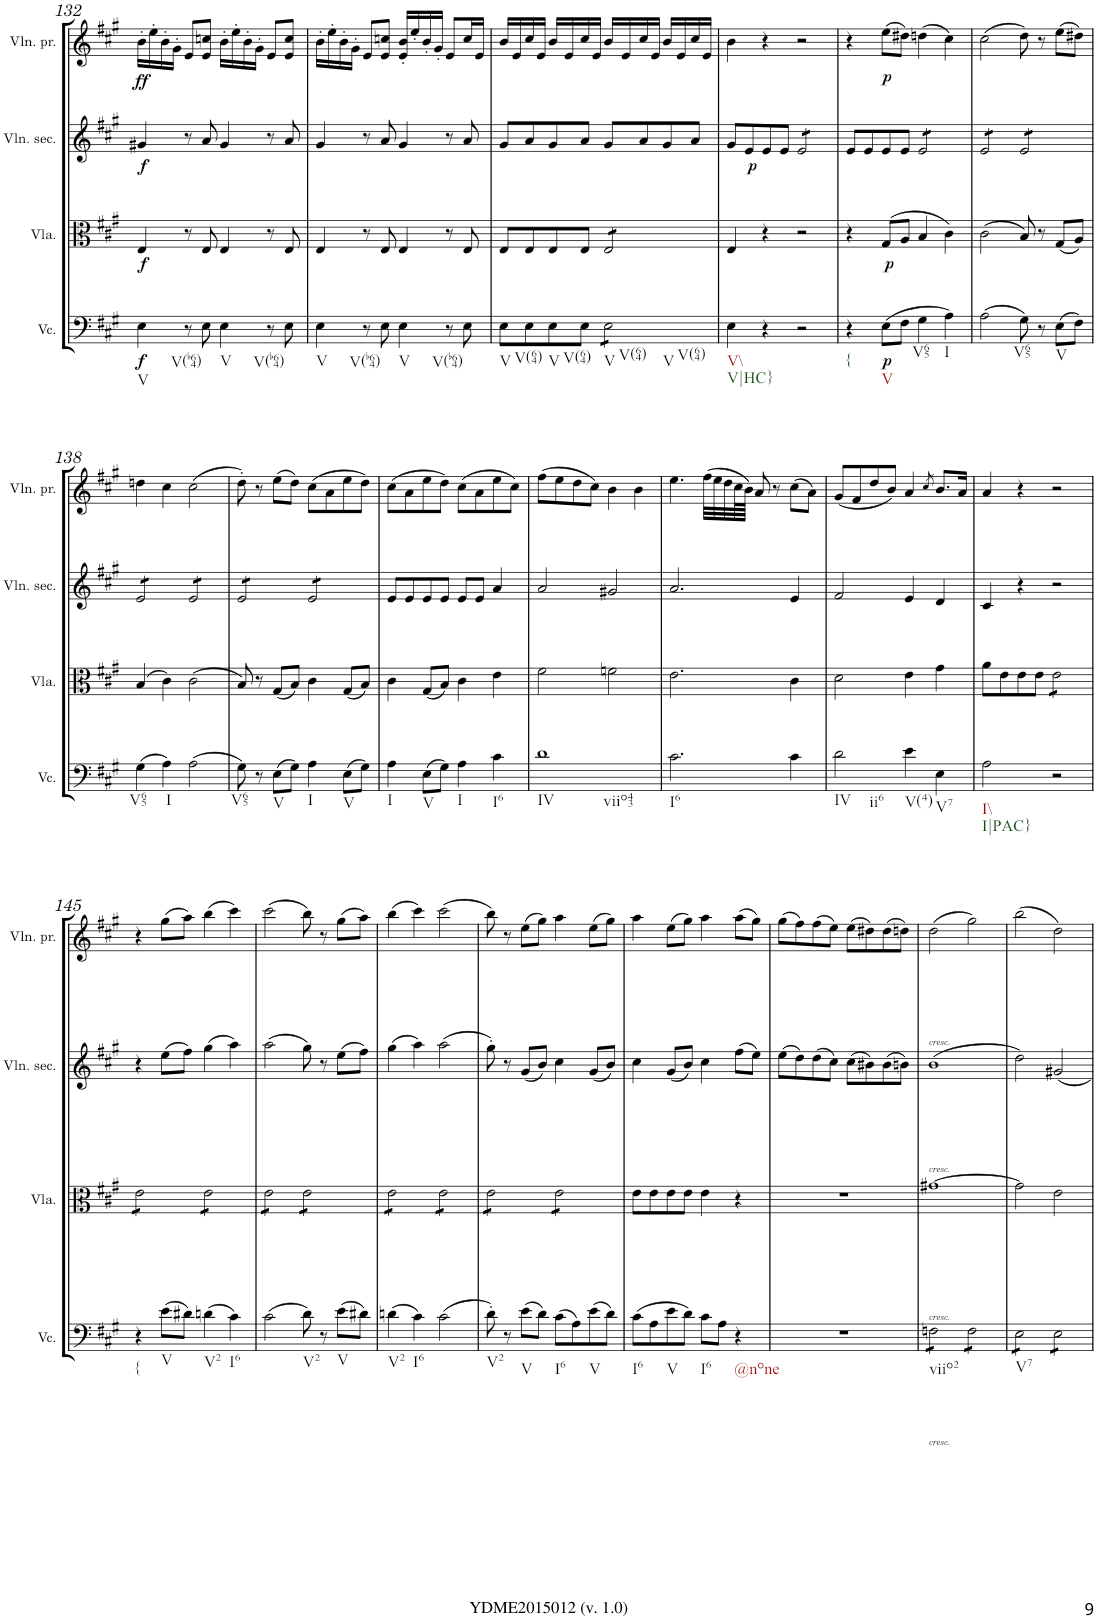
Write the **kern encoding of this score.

**kern	**dynam	**kern	**dynam	**kern	**dynam	**kern	**dynam
*part4	*part4	*part3	*part3	*part2	*part2	*part1	*part1
*staff4	*staff4	*staff3	*staff3	*staff2	*staff2	*staff1	*staff1
*I"Violoncelle	*	*I"Viola	*	*I"Violino secondo	*	*I"Violino primo	*
*I'Vc.	*	*I'Vla.	*	*I'Vln. sec.	*	*I'Vln. pr.	*
!!LO:PB:g=z
*clefF4	*	*clefC3	*	*clefG2	*	*clefG2	*
*k[f#c#g#]	*	*k[f#c#g#]	*	*k[f#c#g#]	*	*k[f#c#g#]	*
*A:	*	*A:	*	*A:	*	*A:	*
*M4/4	*	*M4/4	*	*M4/4	*	*M4/4	*
*met(c)	*	*met(c)	*	*met(c)	*	*met(c)	*
=132	=132	=132	=132	=132	=132	=132	=132
!LO:TX:b:t=V	!	!	!	!	!	!	!
!	!LO:DY:b	!	!LO:DY:b	!	!LO:DY:b	!	!LO:DY:b
4E\	f	4E/	f	4g#X/	f	16b'\LL	ff
.	.	.	.	.	.	16ee'\	.
.	.	.	.	.	.	16b'\	.
.	.	.	.	.	.	16g#'\JJ	.
8r	.	8r	.	8r	.	8e/L	.
!LO:TX:b:t=V(b64)	!	!	!	!	!	!	!
8E\	.	8E/	.	8a/	.	8e/ 8ccn/J	.
!LO:TX:b:t=V	!	!	!	!	!	!	!
4E\	.	4E/	.	4g#/	.	16b'\LL	.
.	.	.	.	.	.	16ee'\	.
.	.	.	.	.	.	16b'\	.
.	.	.	.	.	.	16g#'\JJ	.
8r	.	8r	.	8r	.	8e/L	.
!LO:TX:b:t=V(b64)	!	!	!	!	!	!	!
8E\	.	8E/	.	8a/	.	8e/ 8cc/J	.
=133	=133	=133	=133	=133	=133	=133	=133
!LO:TX:b:t=V	!	!	!	!	!	!	!
4E\	.	4E/	.	4g#/	.	16b'\LL	.
.	.	.	.	.	.	16ee'\	.
.	.	.	.	.	.	16b'\	.
.	.	.	.	.	.	16g#'\JJ	.
8r	.	8r	.	8r	.	8e/L	.
!LO:TX:b:t=V(b64)	!	!	!	!	!	!	!
8E\	.	8E/	.	8a/	.	8e/ 8ccn/J	.
!LO:TX:b:t=V	!	!	!	!	!	!	!
4E\	.	4E/	.	4g#/	.	16e/' 16b/'LL	.
.	.	.	.	.	.	16ee'/	.
.	.	.	.	.	.	16b'/	.
.	.	.	.	.	.	16g#'/JJ	.
8r	.	8r	.	8r	.	8e/L	.
!LO:TX:b:t=V(b64)	!	!	!	!	!	!	!
8E\	.	8E/	.	8a/	.	16cc/L	.
.	.	.	.	.	.	16e/JJ	.
=134	=134	=134	=134	=134	=134	=134	=134
!LO:TX:b:t=V	!	!	!	!	!	!	!
8E\L	.	8E/L	.	8g#/L	.	16b/LL	.
.	.	.	.	.	.	16e/	.
!LO:TX:b:t=V(64)	!	!	!	!	!	!	!
8E\	.	8E/	.	8a/	.	16cc#/	.
.	.	.	.	.	.	16e/JJ	.
!LO:TX:b:t=V	!	!	!	!	!	!	!
8E\	.	8E/	.	8g#/	.	16b/LL	.
.	.	.	.	.	.	16e/	.
!LO:TX:b:t=V(64)	!	!	!	!	!	!	!
8E\J	.	8E/J	.	8a/J	.	16cc#/	.
.	.	.	.	.	.	16e/JJ	.
!LO:TX:b:t=V	!	!	!	!	!	!	!
!LO:TX:b:t=V(64)	!	!	!	!	!	!	!
!LO:TX:b:t=V	!	!	!	!	!	!	!
!LO:TX:b:t=V(64)	!	!	!	!	!	!	!
*tremolo	*	*	*	*	*	*	*
*	*	*tremolo	*	*	*	*	*
8E\L	.	8E/L	.	8g#/L	.	16b/LL	.
.	.	.	.	.	.	16e/	.
8E\	.	8E/	.	8a/	.	16cc#/	.
.	.	.	.	.	.	16e/JJ	.
8E\	.	8E/	.	8g#/	.	16b/LL	.
.	.	.	.	.	.	16e/	.
8E\J	.	8E/J	.	8a/J	.	16cc#/	.
*	*	*Xtremolo	*	*	*	*	*
*Xtremolo	*	*	*	*	*	*	*
.	.	.	.	.	.	16e/JJ	.
=135	=135	=135	=135	=135	=135	=135	=135
!LO:TX:b:t=V\\	!	!	!	!	!	!	!
!LO:TX:b:t=V|HC}	!	!	!	!	!	!	!
4E\	.	4E/	.	8g#/L	.	4b\	.
!	!	!	!	!	!LO:DY:b	!	!
.	.	.	.	8e/	p	.	.
4r	.	4r	.	8e/	.	4r	.
.	.	.	.	8e/J	.	.	.
*	*	*	*	*tremolo	*	*	*
2r	.	2r	.	8e/L	.	2r	.
.	.	.	.	8e/	.	.	.
.	.	.	.	8e/	.	.	.
.	.	.	.	8e/J	.	.	.
*	*	*	*	*Xtremolo	*	*	*
=136	=136	=136	=136	=136	=136	=136	=136
!LO:TX:b:t={	!	!	!	!	!	!	!
4r	.	4r	.	8e/L	.	4r	.
.	.	.	.	8e/	.	.	.
!LO:TX:b:t=V	!	!	!	!	!	!	!
!	!LO:DY:b	!	!LO:DY:b	!	!	!	!LO:DY:b
(>8E\L	p	(>8G#/L	p	8e/	.	(>8ee\L	p
8F#\J	.	8A/J	.	8e/J	.	8dd#X\J)	.
!LO:TX:b:t=V65	!	!	!	!	!	!	!
*	*	*	*	*tremolo	*	*	*
4G#\	.	4B/	.	8e/L	.	(>4ddn\	.
.	.	.	.	8e/	.	.	.
!LO:TX:b:t=I	!	!	!	!	!	!	!
4A\)	.	4c#\)	.	8e/	.	4cc#\)	.
.	.	.	.	8e/J	.	.	.
=137	=137	=137	=137	=137	=137	=137	=137
(>2A\	.	(>2c#\	.	8e/L	.	(>2cc#\	.
.	.	.	.	8e/	.	.	.
.	.	.	.	8e/	.	.	.
.	.	.	.	8e/J	.	.	.
!LO:TX:b:t=V65	!	!	!	!	!	!	!
8G#\)	.	8B/)	.	8e/L	.	8dd\)	.
8r	.	8r	.	8e/	.	8r	.
!LO:TX:b:t=V	!	!	!	!	!	!	!
(>8E\L	.	(<8G#/L	.	8e/	.	(>8ee\L	.
8F#\J)	.	8A/J)	.	8e/J	.	8dd#X\J)	.
!!LO:LB:g=z
=138	=138	=138	=138	=138	=138	=138	=138
!LO:TX:b:t=V65	!	!	!	!	!	!	!
(>4G#\	.	(>4B/	.	8e/L	.	4ddn\	.
.	.	.	.	8e/	.	.	.
!LO:TX:b:t=I	!	!	!	!	!	!	!
4A\)	.	4c#\)	.	8e/	.	4cc#\	.
.	.	.	.	8e/J	.	.	.
(>2A\	.	(>2c#\	.	8e/L	.	(>2cc#\	.
.	.	.	.	8e/	.	.	.
.	.	.	.	8e/	.	.	.
.	.	.	.	8e/J	.	.	.
=139	=139	=139	=139	=139	=139	=139	=139
!LO:TX:b:t=V65	!	!	!	!	!	!	!
8G#\)	.	8B/)	.	8e/L	.	8dd'\)	.
8r	.	8r	.	8e/	.	8r	.
!LO:TX:b:t=V	!	!	!	!	!	!	!
(>8E\L	.	(<8G#/L	.	8e/	.	(>8ee\L	.
8G#\J)	.	8B/J)	.	8e/J	.	8dd\J)	.
!LO:TX:b:t=I	!	!	!	!	!	!	!
4A\	.	4c#\	.	8e/L	.	(>8cc#\L	.
.	.	.	.	8e/	.	8a\	.
!LO:TX:b:t=V	!	!	!	!	!	!	!
(>8E\L	.	(<8G#/L	.	8e/	.	8ee\	.
8G#\J)	.	8B/J)	.	8e/J	.	8dd\J)	.
*	*	*	*	*Xtremolo	*	*	*
=140	=140	=140	=140	=140	=140	=140	=140
!LO:TX:b:t=I	!	!	!	!	!	!	!
4A\	.	4c#\	.	8e/L	.	(>8cc#\L	.
.	.	.	.	8e/	.	8a\	.
!LO:TX:b:t=V	!	!	!	!	!	!	!
(>8E\L	.	(<8G#/L	.	8e/	.	8ee\	.
8G#\J)	.	8B/J)	.	8e/J	.	8dd\J)	.
!LO:TX:b:t=I	!	!	!	!	!	!	!
4A\	.	4c#\	.	8e/L	.	(>8cc#\L	.
.	.	.	.	8e/J	.	8a\	.
!LO:TX:b:t=I6	!	!	!	!	!	!	!
4c#\	.	4e\	.	4a/	.	8ee\	.
.	.	.	.	.	.	8cc#\J)	.
=141	=141	=141	=141	=141	=141	=141	=141
!LO:TX:b:t=IV	!	!	!	!	!	!	!
!LO:TX:b:t=viio43	!	!	!	!	!	!	!
1d	.	2f#\	.	2a/	.	(>8ff#\L	.
.	.	.	.	.	.	8ee\	.
.	.	.	.	.	.	8dd\	.
.	.	.	.	.	.	8cc#\J)	.
.	.	2fn\	.	2g#X/	.	4b\	.
.	.	.	.	.	.	4b\	.
=142	=142	=142	=142	=142	=142	=142	=142
!LO:TX:b:t=I6	!	!	!	!	!	!	!
2.c#\	.	2.e\	.	2.a/	.	4.ee\	.
.	.	.	.	.	.	(>32ff#\LLL	.
.	.	.	.	.	.	32ee\	.
.	.	.	.	.	.	32dd\	.
.	.	.	.	.	.	64cc#\L	.
.	.	.	.	.	.	64b\JJJJ)	.
.	.	.	.	.	.	8a/	.
.	.	.	.	.	.	8r	.
4c#\	.	4c#\	.	4e/	.	(>8cc#\L	.
.	.	.	.	.	.	8a\J)	.
=143	=143	=143	=143	=143	=143	=143	=143
!LO:TX:b:t=IV	!	!	!	!	!	!	!
!LO:TX:b:t=ii6	!	!	!	!	!	!	!
2d\	.	2d\	.	2f#/	.	(<8g#/L	.
.	.	.	.	.	.	8f#/	.
.	.	.	.	.	.	8dd/	.
.	.	.	.	.	.	8b/J)	.
!LO:TX:b:t=V(4)	!	!	!	!	!	!	!
4e\	.	4e\	.	4e/	.	4a/	.
.	.	.	.	.	.	8qcc#/	.
!LO:TX:b:t=V7	!	!	!	!	!	!	!
4E\	.	4g#\	.	4d/	.	8.b/L	.
.	.	.	.	.	.	16a/Jk	.
=144	=144	=144	=144	=144	=144	=144	=144
!LO:TX:b:t=I\\	!	!	!	!	!	!	!
!LO:TX:b:t=I|PAC}	!	!	!	!	!	!	!
2A\	.	8a\L	.	4c#/	.	4a/	.
.	.	8e\	.	.	.	.	.
.	.	8e\	.	4r	.	4r	.
.	.	8e\J	.	.	.	.	.
*	*	*tremolo	*	*	*	*	*
2r	.	8e\L	.	2r	.	2r	.
.	.	8e\	.	.	.	.	.
.	.	8e\	.	.	.	.	.
.	.	8e\J	.	.	.	.	.
!!LO:LB:g=z
=145	=145	=145	=145	=145	=145	=145	=145
!LO:TX:b:t={	!	!	!	!	!	!	!
4r	.	8e\L	.	4r	.	4r	.
.	.	8e\	.	.	.	.	.
!LO:TX:b:t=V	!	!	!	!	!	!	!
(>8e\L	.	8e\	.	(>8ee\L	.	(>8gg#\L	.
8d#X\J)	.	8e\J	.	8ff#\J)	.	8aa\J)	.
!LO:TX:b:t=V2	!	!	!	!	!	!	!
(>4dn\	.	8e\L	.	(>4gg#\	.	(>4bb\	.
.	.	8e\	.	.	.	.	.
!LO:TX:b:t=I6	!	!	!	!	!	!	!
4c#\)	.	8e\	.	4aa\)	.	4ccc#\)	.
.	.	8e\J	.	.	.	.	.
=146	=146	=146	=146	=146	=146	=146	=146
(>2c#\	.	8e\L	.	(>2aa\	.	(>2ccc#\	.
.	.	8e\	.	.	.	.	.
.	.	8e\	.	.	.	.	.
.	.	8e\J	.	.	.	.	.
!LO:TX:b:t=V2	!	!	!	!	!	!	!
8d\)	.	8e\L	.	8gg#\)	.	8bb\)	.
8r	.	8e\	.	8r	.	8r	.
!LO:TX:b:t=V	!	!	!	!	!	!	!
(>8e\L	.	8e\	.	(>8ee\L	.	(>8gg#\L	.
8d#X\J)	.	8e\J	.	8ff#\J)	.	8aa\J)	.
=147	=147	=147	=147	=147	=147	=147	=147
!LO:TX:b:t=V2	!	!	!	!	!	!	!
(>4dn\	.	8e\L	.	(>4gg#\	.	(>4bb\	.
.	.	8e\	.	.	.	.	.
!LO:TX:b:t=I6	!	!	!	!	!	!	!
4c#\)	.	8e\	.	4aa\)	.	4ccc#\)	.
.	.	8e\J	.	.	.	.	.
(>2c#\	.	8e\L	.	(>2aa\	.	(>2ccc#\	.
.	.	8e\	.	.	.	.	.
.	.	8e\	.	.	.	.	.
.	.	8e\J	.	.	.	.	.
=148	=148	=148	=148	=148	=148	=148	=148
!LO:TX:b:t=V2	!	!	!	!	!	!	!
8d'\)	.	8e\L	.	8gg#'\)	.	8bb\)	.
8r	.	8e\	.	8r	.	8r	.
!LO:TX:b:t=V	!	!	!	!	!	!	!
(>8e\L	.	8e\	.	(<8g#/L	.	(>8ee\L	.
8d\J)	.	8e\J	.	8b/J)	.	8gg#\J)	.
!LO:TX:b:t=I6	!	!	!	!	!	!	!
(>8c#\L	.	8e\L	.	4cc#\	.	4aa\	.
8A\)	.	8e\	.	.	.	.	.
!LO:TX:b:t=V	!	!	!	!	!	!	!
(>8e\	.	8e\	.	(<8g#/L	.	(>8ee\L	.
8d\J)	.	8e\J	.	8b/J)	.	8gg#\J)	.
*	*	*Xtremolo	*	*	*	*	*
=149	=149	=149	=149	=149	=149	=149	=149
!LO:TX:b:t=I6	!	!	!	!	!	!	!
(>8c#\L	.	8e\L	.	4cc#\	.	4aa\	.
8A\	.	8e\	.	.	.	.	.
!LO:TX:b:t=V	!	!	!	!	!	!	!
8e\	.	8e\	.	(<8g#/L	.	(>8ee\L	.
8d\J)	.	8e\J	.	8b/J)	.	8gg#\J)	.
!LO:TX:b:t=I6	!	!	!	!	!	!	!
8c#\L	.	4e\	.	4cc#\	.	4aa\	.
8A\J	.	.	.	.	.	.	.
!LO:TX:b:t=@none	!	!	!	!	!	!	!
4r	.	4r	.	(>8ff#\L	.	(>8aa\L	.
.	.	.	.	8ee\J)	.	8gg#\J)	.
=150	=150	=150	=150	=150	=150	=150	=150
1r	.	1r	.	(>8ee\L	.	(>8gg#\L	.
.	.	.	.	8dd\)	.	8ff#\)	.
.	.	.	.	(>8dd\	.	(>8ff#\	.
.	.	.	.	8cc#\J)	.	8ee\J)	.
.	.	.	.	(>8cc#\L	.	(>8ee\L	.
.	.	.	.	8b#X\)	.	8dd#X\)	.
.	.	.	.	(>8b#\	.	(>8dd#\	.
.	.	.	.	8bn\J)	.	8ddn\J)	.
=151	=151	=151	=151	=151	=151	=151	=151
!	!	!	!	!	!	!LO:TX:b:i:t=cresc.	!
!	!	!	!	!LO:TX:b:i:t=cresc.	!	!	!
!	!	!LO:TX:b:i:t=cresc.	!	!	!	!	!
!LO:TX:b:i:t=cresc.	!	!	!	!	!	!	!
!LO:TX:b:t=viio2	!	!	!	!	!	!	!
*tremolo	*	*	*	*	*	*	*
8Fn\L	.	[1g#X	.	(>1b	.	(>2dd\	.
8Fn\	.	.	.	.	.	.	.
8Fn\	.	.	.	.	.	.	.
8Fn\J	.	.	.	.	.	.	.
8F\L	.	.	.	.	.	2gg#\)	.
8F\	.	.	.	.	.	.	.
8F\	.	.	.	.	.	.	.
8F\J	.	.	.	.	.	.	.
=152	=152	=152	=152	=152	=152	=152	=152
!LO:TX:b:t=V7	!	!	!	!	!	!	!
8E\L	.	2g#\]	.	2dd\)	.	(>2bb\	.
8E\	.	.	.	.	.	.	.
8E\	.	.	.	.	.	.	.
8E\J	.	.	.	.	.	.	.
8E\L	.	2e\	.	2g#X/	.	2dd\)	.
8E\	.	.	.	.	.	.	.
8E\	.	.	.	.	.	.	.
8E\J	.	.	.	.	.	.	.
*Xtremolo	*	*	*	*	*	*	*
=	=	=	=	=	=	=	=
*-	*-	*-	*-	*-	*-	*-	*-
